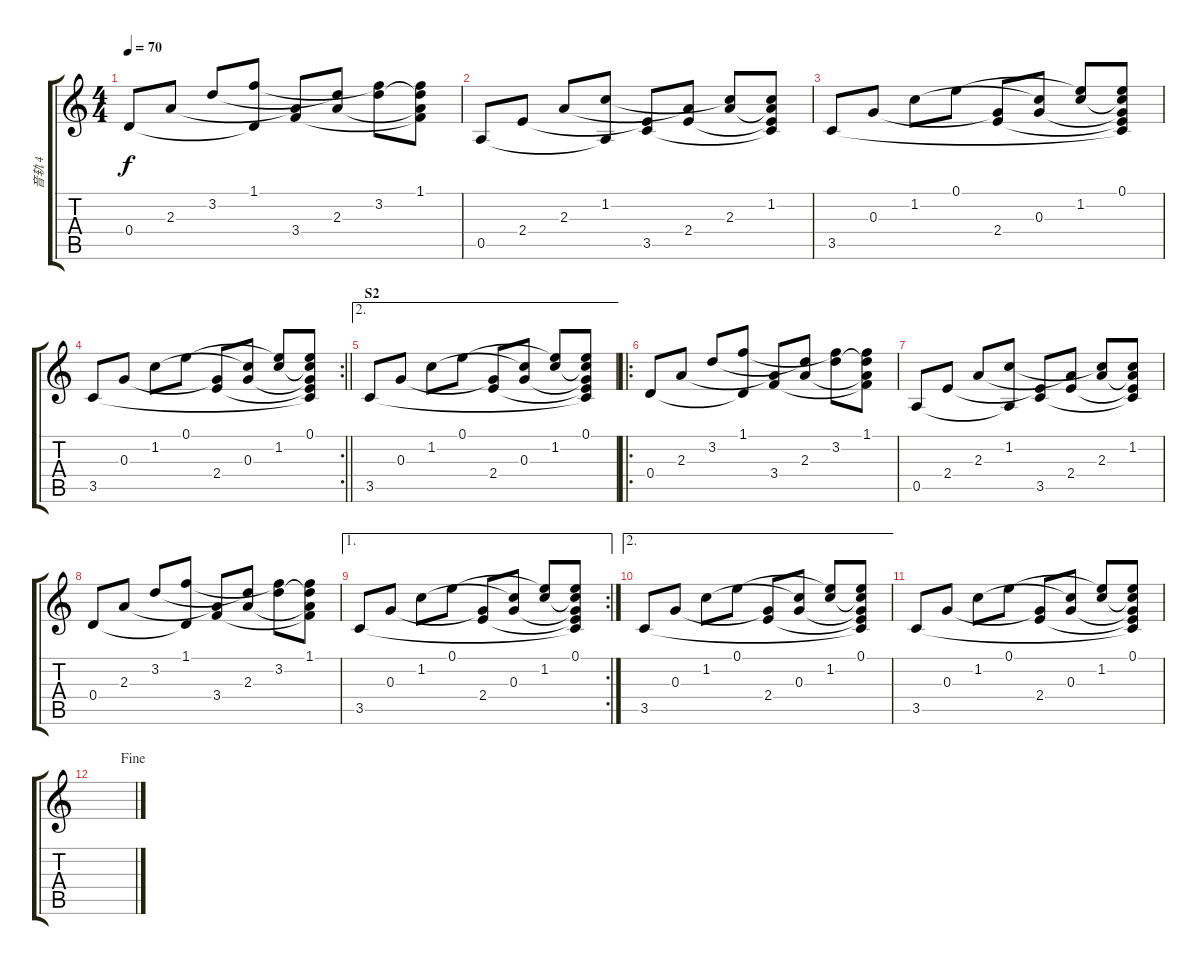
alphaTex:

\track ("音轨 4" "音轨 4") {instrument acousticguitarnylon}
\staff {score tabs}
\tuning (E4 B3 G3 D3 A2 E2) {hide}
\ts (4 4)
\tempo 70
\clef g2
\ks c
0.4.8{dy f} 2.3.8 3.2.8 (1.1 0.4{t}).8 (2.3{t} 3.4).8 (3.2{t} 2.3).8 (1.1{t} 3.2).8 (1.1 3.2{t} 2.3{t} 3.4{t}).8 |
0.5.8 2.4.8 2.3.8 (1.2 0.5{t}).8 (2.4{t} 3.5).8 (2.3{t} 2.4).8 (1.2{t} 2.3).8 (1.2 2.3{t} 2.4{t} 3.5{t}).8 |
3.5.8 0.3.8 1.2.8 0.1.8 (0.3{t} 2.4).8 (1.2{t} 0.3).8 (0.1{t} 1.2).8 (0.1 1.2{t} 0.3{t} 2.4{t} 3.5{t}).8 |
\rc 2
\barLineRight lightlight
3.5.8 0.3.8 1.2.8 0.1.8 (0.3{t} 2.4).8 (1.2{t} 0.3).8 (0.1{t} 1.2).8 (0.1 1.2{t} 0.3{t} 2.4{t} 3.5{t}).8 |
\ae 2
\section ("" "S2")
3.5.8 0.3.8 1.2.8 0.1.8 (0.3{t} 2.4).8 (1.2{t} 0.3).8 (0.1{t} 1.2).8 (0.1 1.2{t} 0.3{t} 2.4{t} 3.5{t}).8 |
\ro
0.4.8 2.3.8 3.2.8 (1.1 0.4{t}).8 (2.3{t} 3.4).8 (3.2{t} 2.3).8 (1.1{t} 3.2).8 (1.1 3.2{t} 2.3{t} 3.4{t}).8 |
0.5.8 2.4.8 2.3.8 (1.2 0.5{t}).8 (2.4{t} 3.5).8 (2.3{t} 2.4).8 (1.2{t} 2.3).8 (1.2 2.3{t} 2.4{t} 3.5{t}).8 |
0.4.8 2.3.8 3.2.8 (1.1 0.4{t}).8 (2.3{t} 3.4).8 (3.2{t} 2.3).8 (1.1{t} 3.2).8 (1.1 3.2{t} 2.3{t} 3.4{t}).8 |
\ae 1
\rc 2
3.5.8 0.3.8 1.2.8 0.1.8 (0.3{t} 2.4).8 (1.2{t} 0.3).8 (0.1{t} 1.2).8 (0.1 1.2{t} 0.3{t} 2.4{t} 3.5{t}).8 |
\ae 2
3.5.8 0.3.8 1.2.8 0.1.8 (0.3{t} 2.4).8 (1.2{t} 0.3).8 (0.1{t} 1.2).8 (0.1 1.2{t} 0.3{t} 2.4{t} 3.5{t}).8 |
3.5.8 0.3.8 1.2.8 0.1.8 (0.3{t} 2.4).8 (1.2{t} 0.3).8 (0.1{t} 1.2).8 (0.1 1.2{t} 0.3{t} 2.4{t} 3.5{t}).8 |
\jump fine
